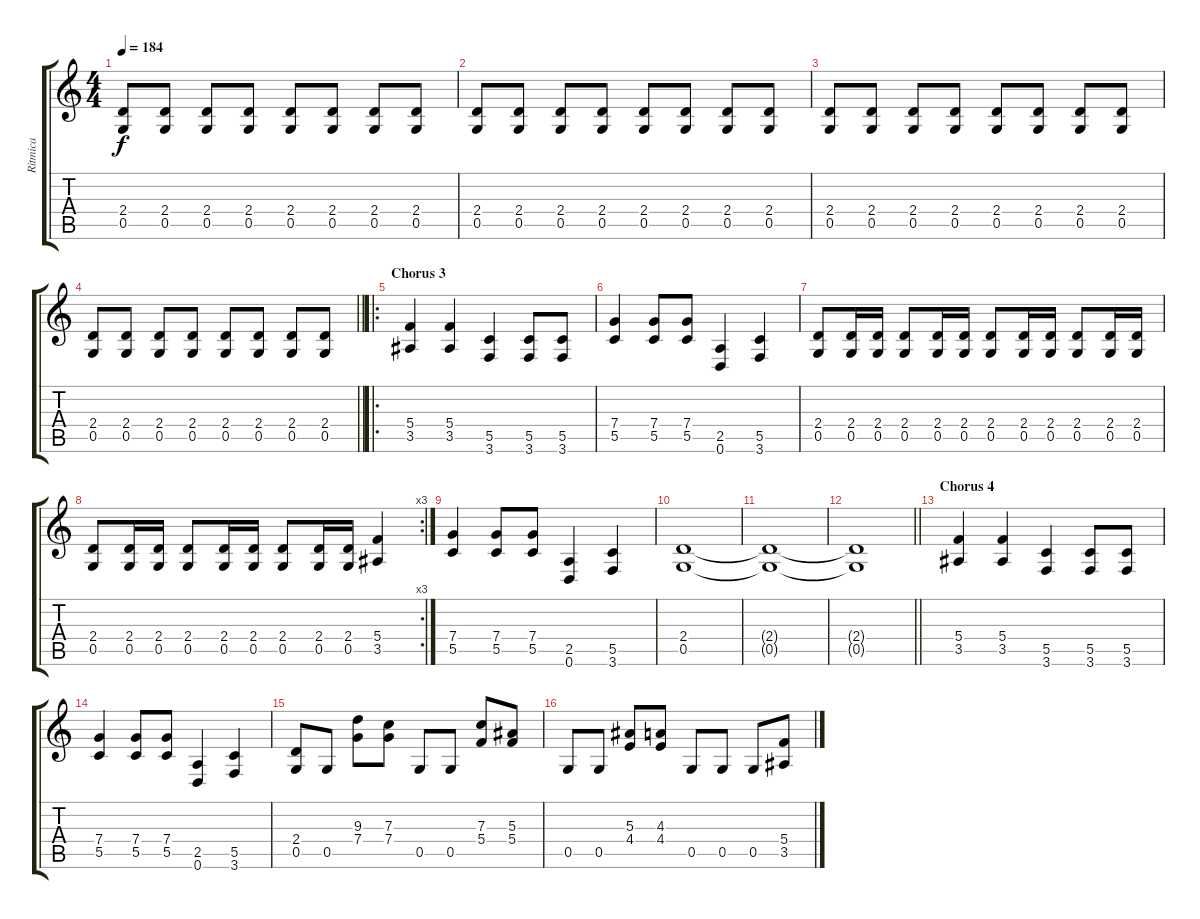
\track ("Ritmica" "Ritmica") {instrument distortionguitar}
\staff {score tabs}
\tuning (D4 A3 F3 C3 G2 D2) {hide}
\ts (4 4)
\tempo 184
\clef g2
\ks c
(2.4 0.5).8{dy f} (2.4 0.5).8 (2.4 0.5).8 (2.4 0.5).8 (2.4 0.5).8 (2.4 0.5).8 (2.4 0.5).8 (2.4 0.5).8 |
(2.4 0.5).8 (2.4 0.5).8 (2.4 0.5).8 (2.4 0.5).8 (2.4 0.5).8 (2.4 0.5).8 (2.4 0.5).8 (2.4 0.5).8 |
(2.4 0.5).8 (2.4 0.5).8 (2.4 0.5).8 (2.4 0.5).8 (2.4 0.5).8 (2.4 0.5).8 (2.4 0.5).8 (2.4 0.5).8 |
\barLineRight lightlight
(2.4 0.5).8 (2.4 0.5).8 (2.4 0.5).8 (2.4 0.5).8 (2.4 0.5).8 (2.4 0.5).8 (2.4 0.5).8 (2.4 0.5).8 |
\ro
\section ("" "Chorus 3")
(5.4 3.5).4 (5.4 3.5).4 (5.5 3.6).4 (5.5 3.6).8 (5.5 3.6).8 |
(7.4 5.5).4 (7.4 5.5).8 (7.4 5.5).8 (2.5 0.6).4 (5.5 3.6).4 |
(2.4 0.5).8 (2.4 0.5).16 (2.4 0.5).16 (2.4 0.5).8 (2.4 0.5).16 (2.4 0.5).16 (2.4 0.5).8 (2.4 0.5).16 (2.4 0.5).16 (2.4 0.5).8 (2.4 0.5).16 (2.4 0.5).16 |
\rc 3
(2.4 0.5).8 (2.4 0.5).16 (2.4 0.5).16 (2.4 0.5).8 (2.4 0.5).16 (2.4 0.5).16 (2.4 0.5).8 (2.4 0.5).16 (2.4 0.5).16 (5.4 3.5).4 |
(7.4 5.5).4 (7.4 5.5).8 (7.4 5.5).8 (2.5 0.6).4 (5.5 3.6).4 |
(2.4 0.5).1 |
(2.4{t} 0.5{t}).1 |
\barLineRight lightlight
(2.4{t} 0.5{t}).1 |
\section ("" "Chorus 4")
(5.4 3.5).4 (5.4 3.5).4 (5.5 3.6).4 (5.5 3.6).8 (5.5 3.6).8 |
(7.4 5.5).4 (7.4 5.5).8 (7.4 5.5).8 (2.5 0.6).4 (5.5 3.6).4 |
(2.4 0.5).8 0.5.8 (9.3 7.4).8 (7.3 7.4).8 0.5.8 0.5.8 (7.3 5.4).8 (5.3 5.4).8 |
0.5.8 0.5.8 (5.3 4.4).8 (4.3 4.4).8 0.5.8 0.5.8 0.5.8 (5.4 3.5).8
